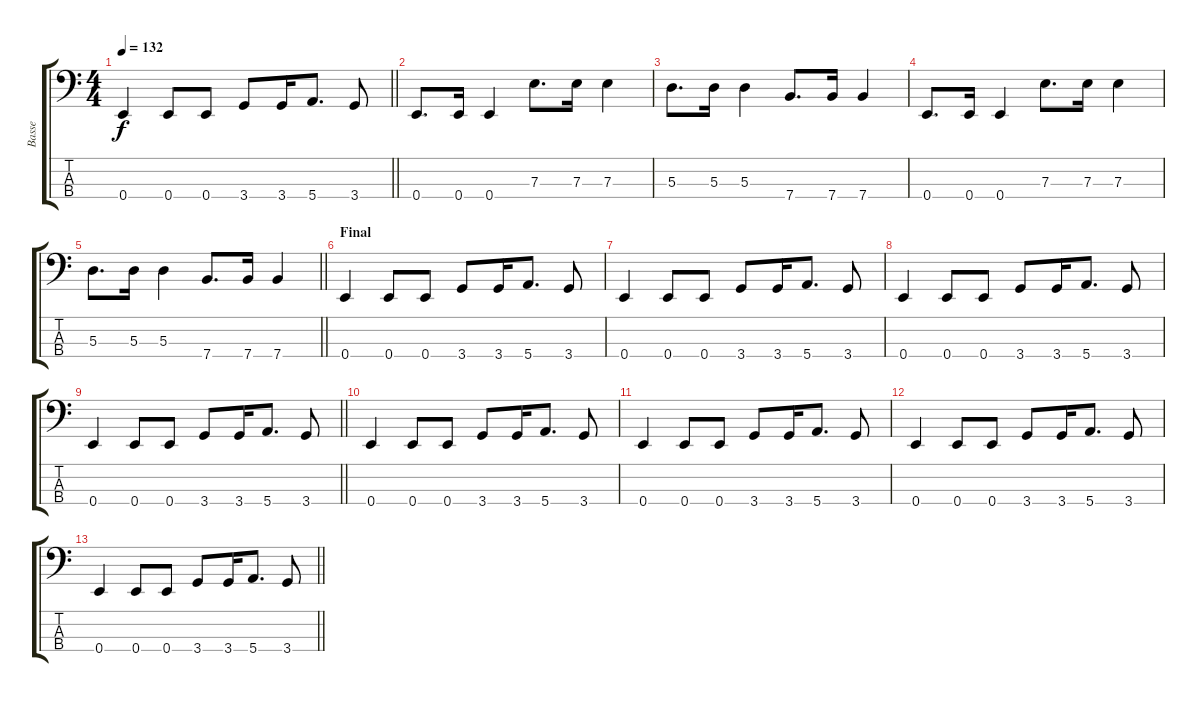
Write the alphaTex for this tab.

\track ("Basse" "Basse") {instrument electricbassfinger}
\staff {score tabs}
\tuning (G2 D2 A1 E1) {hide}
\ts (4 4)
\tempo 132
\clef f4
\barLineRight lightlight
\ks c
0.4.4{dy f} 0.4.8 0.4.8 3.4.8 3.4.16 5.4.8{d} 3.4.8 |
0.4.8{d} 0.4.16 0.4.4 7.3.8{d} 7.3.16 7.3.4 |
5.3.8{d} 5.3.16 5.3.4 7.4.8{d} 7.4.16 7.4.4 |
0.4.8{d} 0.4.16 0.4.4 7.3.8{d} 7.3.16 7.3.4 |
\barLineRight lightlight
5.3.8{d} 5.3.16 5.3.4 7.4.8{d} 7.4.16 7.4.4 |
\section ("" "Final")
0.4.4 0.4.8 0.4.8 3.4.8 3.4.16 5.4.8{d} 3.4.8 |
0.4.4 0.4.8 0.4.8 3.4.8 3.4.16 5.4.8{d} 3.4.8 |
0.4.4 0.4.8 0.4.8 3.4.8 3.4.16 5.4.8{d} 3.4.8 |
\barLineRight lightlight
0.4.4 0.4.8 0.4.8 3.4.8 3.4.16 5.4.8{d} 3.4.8 |
0.4.4 0.4.8 0.4.8 3.4.8 3.4.16 5.4.8{d} 3.4.8 |
0.4.4 0.4.8 0.4.8 3.4.8 3.4.16 5.4.8{d} 3.4.8 |
0.4.4 0.4.8 0.4.8 3.4.8 3.4.16 5.4.8{d} 3.4.8 |
\barLineRight lightlight
0.4.4 0.4.8 0.4.8 3.4.8 3.4.16 5.4.8{d} 3.4.8
